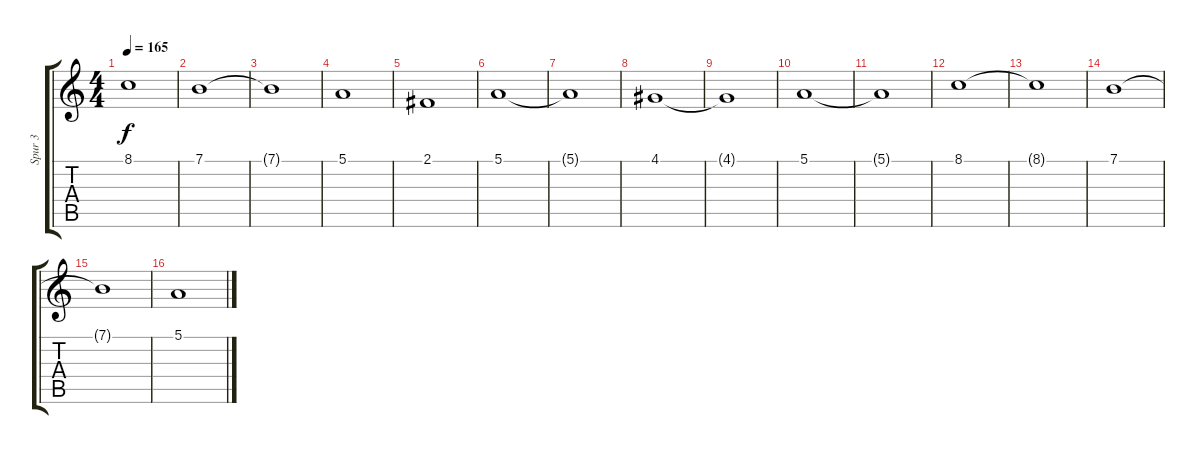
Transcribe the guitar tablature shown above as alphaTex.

\track ("Spur 3" "Spur 3") {instrument pad4choir}
\staff {score tabs}
\tuning (E4 B3 G3 D3 A2 E2) {hide}
\ts (4 4)
\tempo 165
\clef g2
\ks c
8.1{t}.1{dy f} |
7.1.1 |
7.1{t}.1 |
5.1.1 |
2.1.1 |
5.1.1 |
5.1{t}.1 |
4.1.1 |
4.1{t}.1 |
5.1.1 |
5.1{t}.1 |
8.1.1 |
8.1{t}.1 |
7.1.1 |
7.1{t}.1 |
5.1.1
